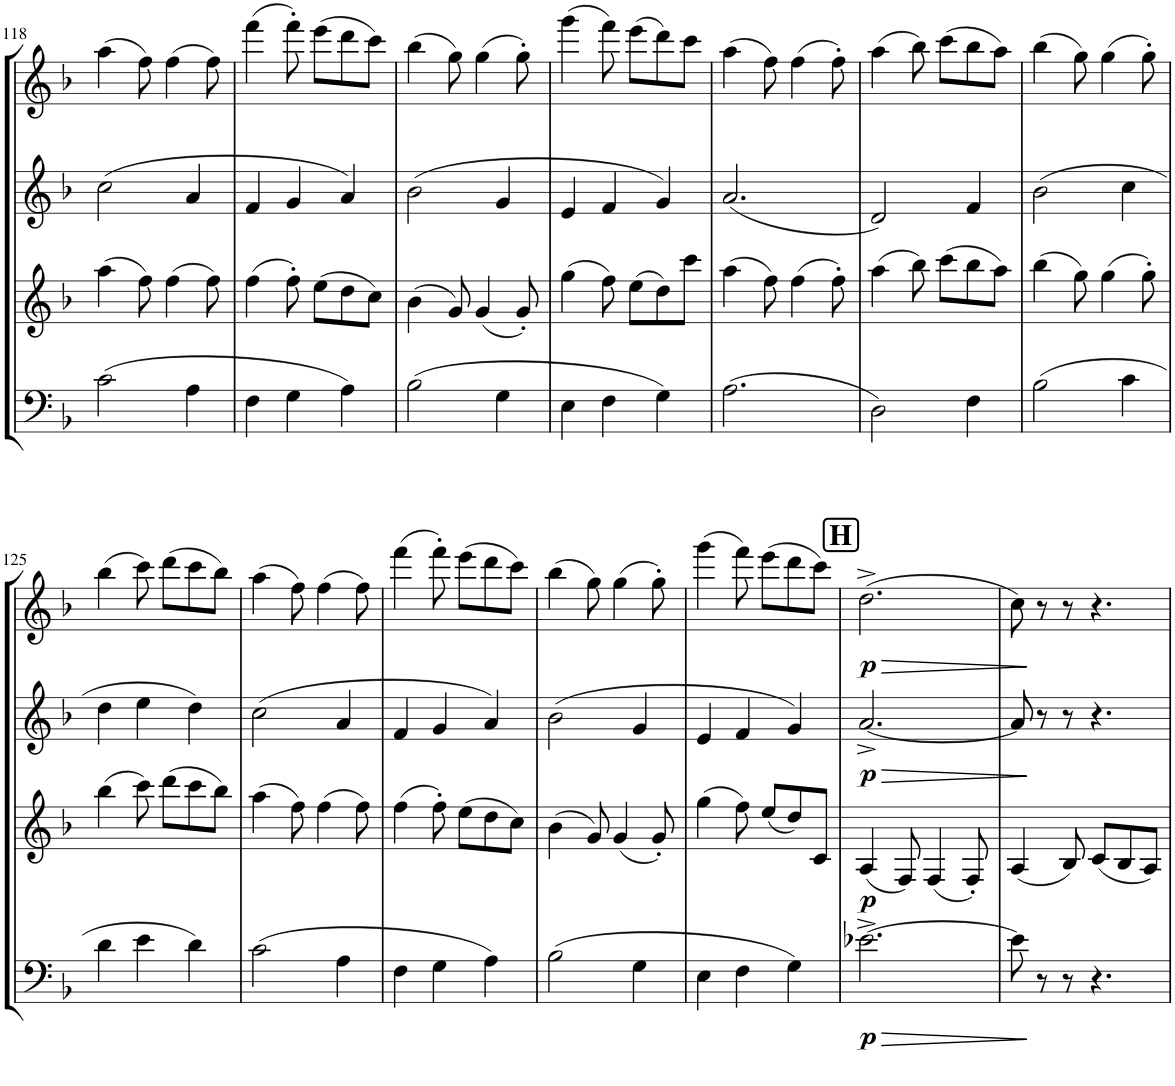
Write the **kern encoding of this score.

**kern	**dynam	**kern	**dynam	**kern	**dynam	**kern	**dynam
*part4	*part4	*part3	*part3	*part2	*part2	*part1	*part1
*staff4	*staff4	*staff3	*staff3	*staff2	*staff2	*staff1	*staff1
*I"Bassoon	*	*I"Bb Clarinet	*	*I"Oboe	*	*I"Flute	*
*I'Bsn	*	*I'Cl	*	*I'Ob	*	*I'Fl	*
!!LO:PB:g=z
*clefF4	*	*clefG2	*	*clefG2	*	*clefG2	*
*	*	*ITrd1c2	*	*	*	*	*
*k[b-]	*	*k[b-]	*	*k[b-]	*	*k[b-]	*
*M6/8	*	*M6/8	*	*M6/8	*	*M6/8	*
=118	=118	=118	=118	=118	=118	=118	=118
(2c\	.	(4aa\	.	(2cc\	.	(4aa\	.
.	.	8ff\)	.	.	.	8ff\)	.
.	.	(4ff\	.	.	.	(4ff\	.
4A\	.	.	.	4a/	.	.	.
.	.	8ff\)	.	.	.	8ff\)	.
=119	=119	=119	=119	=119	=119	=119	=119
4F\	.	(4ff\	.	4f/	.	(4fff\	.
4G\	.	8ff'\)	.	4g/	.	8fff'\)	.
.	.	(8ee\L	.	.	.	(8eee\L	.
4A\)	.	8dd\	.	4a/)	.	8ddd\	.
.	.	8cc\J)	.	.	.	8ccc\J)	.
=120	=120	=120	=120	=120	=120	=120	=120
(2B-\	.	(4b-\	.	(2b-\	.	(4bb-\	.
.	.	8g/)	.	.	.	8gg\)	.
.	.	(4g/	.	.	.	(4gg\	.
4G\	.	.	.	4g/	.	.	.
.	.	8g'/)	.	.	.	8gg'\)	.
=121	=121	=121	=121	=121	=121	=121	=121
4E\	.	(4gg\	.	4e/	.	(4ggg\	.
4F\	.	8ff\)	.	4f/	.	8fff\)	.
.	.	(8ee\L	.	.	.	(8eee\L	.
4G\)	.	8dd\)	.	4g/)	.	8ddd\)	.
.	.	8ccc\J	.	.	.	8ccc\J	.
=122	=122	=122	=122	=122	=122	=122	=122
(2.A\	.	(4aa\	.	(2.a/	.	(4aa\	.
.	.	8ff\)	.	.	.	8ff\)	.
.	.	(4ff\	.	.	.	(4ff\	.
.	.	8ff'\)	.	.	.	8ff'\)	.
=123	=123	=123	=123	=123	=123	=123	=123
2D\)	.	(4aa\	.	2d/)	.	(4aa\	.
.	.	8bb-\)	.	.	.	8bb-\)	.
.	.	(8ccc\L	.	.	.	(8ccc\L	.
4F\	.	8bb-\	.	4f/	.	8bb-\	.
.	.	8aa\J)	.	.	.	8aa\J)	.
=124	=124	=124	=124	=124	=124	=124	=124
(2B-\	.	(4bb-\	.	(2b-\	.	(4bb-\	.
.	.	8gg\)	.	.	.	8gg\)	.
.	.	(4gg\	.	.	.	(4gg\	.
4c\	.	.	.	4cc\	.	.	.
.	.	8gg'\)	.	.	.	8gg'\)	.
!!LO:LB:g=z
=125	=125	=125	=125	=125	=125	=125	=125
4d\	.	(4bb-\	.	4dd\	.	(4bb-\	.
4e\	.	8ccc\)	.	4ee\	.	8ccc\)	.
.	.	(8ddd\L	.	.	.	(8ddd\L	.
4d\)	.	8ccc\	.	4dd\)	.	8ccc\	.
.	.	8bb-\J)	.	.	.	8bb-\J)	.
=126	=126	=126	=126	=126	=126	=126	=126
(2c\	.	(4aa\	.	(2cc\	.	(4aa\	.
.	.	8ff\)	.	.	.	8ff\)	.
.	.	(4ff\	.	.	.	(4ff\	.
4A\	.	.	.	4a/	.	.	.
.	.	8ff\)	.	.	.	8ff\)	.
=127	=127	=127	=127	=127	=127	=127	=127
4F\	.	(4ff\	.	4f/	.	(4fff\	.
4G\	.	8ff'\)	.	4g/	.	8fff'\)	.
.	.	(8ee\L	.	.	.	(8eee\L	.
4A\)	.	8dd\	.	4a/)	.	8ddd\	.
.	.	8cc\J)	.	.	.	8ccc\J)	.
=128	=128	=128	=128	=128	=128	=128	=128
(2B-\	.	(4b-\	.	(2b-\	.	(4bb-\	.
.	.	8g/)	.	.	.	8gg\)	.
.	.	(4g/	.	.	.	(4gg\	.
4G\	.	.	.	4g/	.	.	.
.	.	8g'/)	.	.	.	8gg'\)	.
=129	=129	=129	=129	=129	=129	=129	=129
4E\	.	(4gg\	.	4e/	.	(4ggg\	.
4F\	.	8ff\)	.	4f/	.	8fff\)	.
.	.	(8ee/L	.	.	.	(8eee\L	.
4G\)	.	8dd/)	.	4g/)	.	8ddd\	.
.	.	8c/J	.	.	.	8ccc\J)	.
!!LO:REH:place=s1:a:B:cj:fs=14:t=H
=130	=130	=130	=130	=130	=130	=130	=130
!	!LO:HP:b	!	!	!	!LO:HP:b	!	!LO:HP:b
!	!LO:DY:n=1:b	!	!LO:DY:b	!	!LO:DY:n=1:b	!	!LO:DY:n=1:b
[2.e-X^\	> p	(4A/	p	[2.a^/	> p	(2.dd^\	> p
.	.	8F/)	.	.	.	.	.
.	.	(4F/	.	.	.	.	.
.	.	8F'/)	.	.	.	.	.
=131	=131	=131	=131	=131	=131	=131	=131
8e-\]	.	(4A/	.	8a/]	.	8cc\)	.
8r	]	.	.	8r	]	8r	]
8r	.	8B-/)	.	8r	.	8r	.
4.r	.	(8c/L	.	4.r	.	4.r	.
.	.	8B-/	.	.	.	.	.
.	.	8A/J)	.	.	.	.	.
=	=	=	=	=	=	=	=
*-	*-	*-	*-	*-	*-	*-	*-
